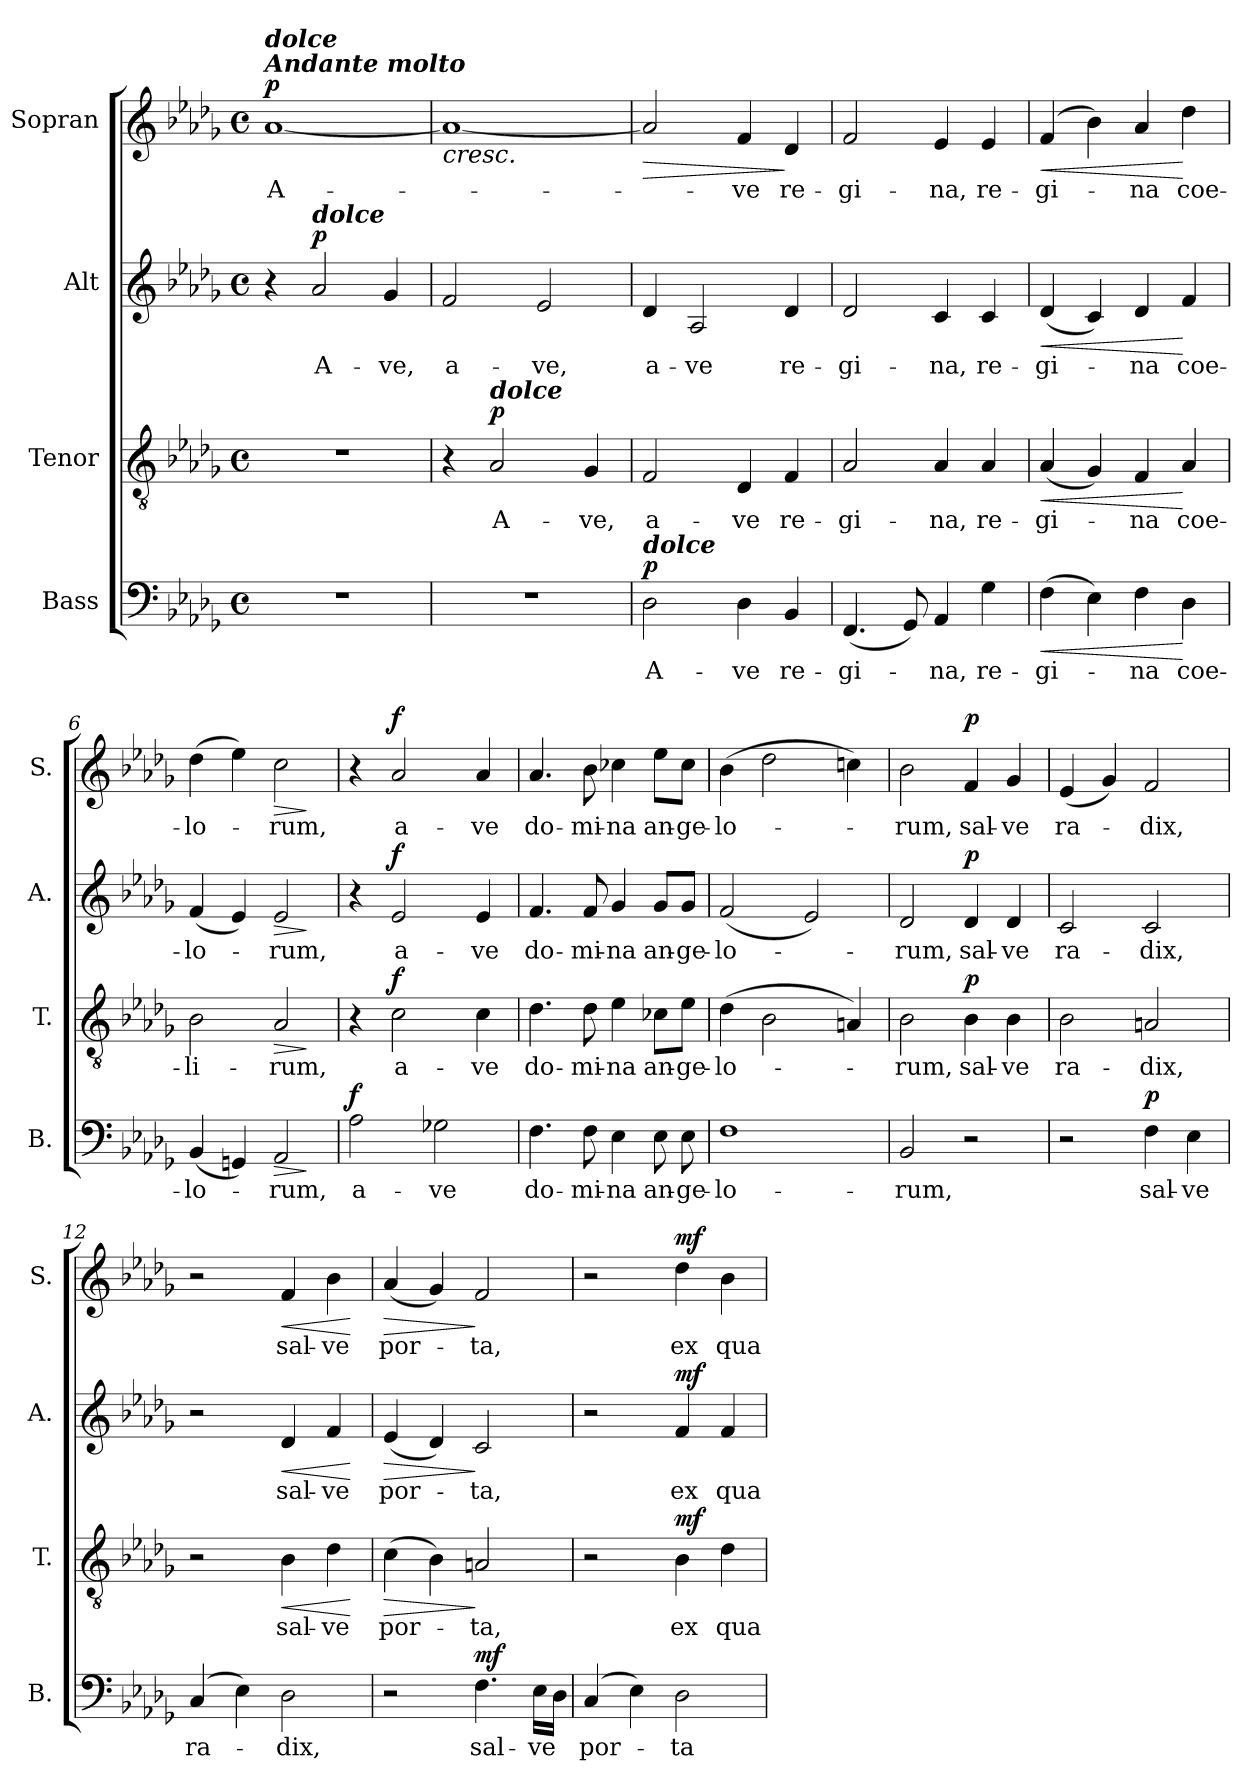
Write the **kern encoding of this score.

**kern	**text	**dynam	**kern	**text	**dynam	**kern	**text	**dynam	**kern	**text	**dynam
*part4	*part4	*part4	*part3	*part3	*part3	*part2	*part2	*part2	*part1	*part1	*part1
*staff4	*staff4	*staff4	*staff3	*staff3	*staff3	*staff2	*staff2	*staff2	*staff1	*staff1	*staff1
*I"Bass	*	*	*I"Tenor	*	*	*I"Alt	*	*	*I"Sopran	*	*
*I'B.	*	*	*I'T.	*	*	*I'A.	*	*	*I'S.	*	*
*clefF4	*	*	*clefGv2	*	*	*clefG2	*	*	*clefG2	*	*
*k[b-e-a-d-g-]	*	*	*k[b-e-a-d-g-]	*	*	*k[b-e-a-d-g-]	*	*	*k[b-e-a-d-g-]	*	*
*D-:	*	*	*D-:	*	*	*D-:	*	*	*D-:	*	*
*M4/4	*	*	*M4/4	*	*	*M4/4	*	*	*M4/4	*	*
*met(c)	*	*	*met(c)	*	*	*met(c)	*	*	*met(c)	*	*
=1	=1	=1	=1	=1	=1	=1	=1	=1	=1	=1	=1
!	!	!	!	!	!	!	!	!	!LO:TX:a:Bi:t=Andante molto	!	!
!	!	!	!	!	!	!	!	!	!LO:TX:a:Bi:t=dolce	!	!
!	!	!	!	!	!	!	!	!	!	!LO:LY:b	!LO:DY:a
1r	.	.	1r	.	.	4r	.	.	[1a-	A-	p
!	!	!	!	!	!	!LO:TX:a:Bi:t=dolce	!	!	!	!	!
!	!	!	!	!	!	!	!LO:LY:b	!LO:DY:a	!	!	!
.	.	.	.	.	.	2a-/	A-	p	.	.	.
!	!	!	!	!	!	!	!LO:LY:b	!	!	!	!
.	.	.	.	.	.	4g-/	-ve,	.	.	.	.
=2	=2	=2	=2	=2	=2	=2	=2	=2	=2	=2	=2
!	!	!	!	!	!	!	!LO:LY:b	!	!	!	!LO:HP:b
1r	.	.	4r	.	.	2f/	a-	.	1a-_	.	<
!	!	!	!LO:TX:a:Bi:t=dolce	!	!	!	!	!	!	!	!
!	!	!	!	!LO:LY:b	!LO:DY:a	!	!	!	!	!	!
.	.	.	2A-/	A-	p	.	.	.	.	.	.
!	!	!	!	!	!	!	!LO:LY:b	!	!	!	!
.	.	.	.	.	.	2e-/	-ve,	.	.	.	.
!	!	!	!	!LO:LY:b	!	!	!	!	!	!	!
.	.	.	4G-/	-ve,	.	.	.	.	.	.	.
=3	=3	=3	=3	=3	=3	=3	=3	=3	=3	=3	=3
!LO:TX:a:Bi:t=dolce	!	!	!	!	!	!	!	!	!	!	!
!	!LO:LY:b	!LO:DY:a	!	!LO:LY:b	!	!	!LO:LY:b	!	!	!	!LO:HP:b
2D-\	A-	p	2F/	a-	.	4d-/	a-	.	2a-/]	.	>
!	!	!	!	!	!	!	!LO:LY:b	!	!	!	!
.	.	.	.	.	.	2A-/	-ve	.	.	.	.
!	!LO:LY:b	!	!	!LO:LY:b	!	!	!	!	!	!LO:LY:b	!
4D-\	-ve	.	4D-/	-ve	.	.	.	.	4f/	-ve	[
!	!LO:LY:b	!	!	!LO:LY:b	!	!	!LO:LY:b	!	!	!LO:LY:b	!
4BB-/	re-	.	4F/	re-	.	4d-/	re-	.	4d-/	re-	]
=4	=4	=4	=4	=4	=4	=4	=4	=4	=4	=4	=4
!	!LO:LY:b	!	!	!LO:LY:b	!	!	!LO:LY:b	!	!	!LO:LY:b	!
(<4.FF/	-gi-	.	2A-/	-gi-	.	2d-/	-gi-	.	2f/	-gi-	.
8GG-/)	.	.	.	.	.	.	.	.	.	.	.
!	!LO:LY:b	!	!	!LO:LY:b	!	!	!LO:LY:b	!	!	!LO:LY:b	!
4AA-/	-na,	.	4A-/	-na,	.	4c/	-na,	.	4e-/	-na,	.
!	!LO:LY:b	!	!	!LO:LY:b	!	!	!LO:LY:b	!	!	!LO:LY:b	!
4G-\	re-	.	4A-/	re-	.	4c/	re-	.	4e-/	re-	.
=5	=5	=5	=5	=5	=5	=5	=5	=5	=5	=5	=5
!	!LO:LY:b	!LO:HP:b	!	!LO:LY:b	!LO:HP:b	!	!LO:LY:b	!LO:HP:b	!	!LO:LY:b	!LO:HP:b
(>4F\	-gi-	<	(<4A-/	-gi-	<	(<4d-/	-gi-	<	(4f/	-gi-	<
4E-\)	.	.	4G-/)	.	.	4c/)	.	.	4b-\)	.	.
!	!LO:LY:b	!	!	!LO:LY:b	!	!	!LO:LY:b	!	!	!LO:LY:b	!
4F\	-na	.	4F/	-na	.	4d-/	-na	.	4a-/	-na	.
!	!LO:LY:b	!	!	!LO:LY:b	!	!	!LO:LY:b	!	!	!LO:LY:b	!
4D-\	coe-	[	4A-/	coe-	[	4f/	coe-	[	4dd-\	coe-	[
!!LO:LB:g=z
=6	=6	=6	=6	=6	=6	=6	=6	=6	=6	=6	=6
!	!LO:LY:b	!	!	!LO:LY:b	!	!	!LO:LY:b	!	!	!LO:LY:b	!
(<4BB-/	-lo-	.	2B-\	-li-	.	(<4f/	-lo-	.	(>4dd-\	-lo-	.
4GGn/)	.	.	.	.	.	4e-/)	.	.	4ee-\)	.	.
!	!LO:LY:b	!LO:HP:b	!	!LO:LY:b	!LO:HP:b	!	!LO:LY:b	!LO:HP:b	!	!LO:LY:b	!LO:HP:b
2AA-/	-rum,	>	2A-/	-rum,	>	2e-/	-rum,	>	2cc\	-rum,	>
.	.	]	.	.	]	.	.	]	.	.	]
=7	=7	=7	=7	=7	=7	=7	=7	=7	=7	=7	=7
!	!LO:LY:b	!LO:DY:a	!	!	!	!	!	!	!	!	!
2A-\	a-	f	4r	.	.	4r	.	.	4r	.	.
!	!	!	!	!LO:LY:b	!LO:DY:a	!	!LO:LY:b	!LO:DY:a	!	!LO:LY:b	!LO:DY:a
.	.	.	2c\	a-	f	2e-/	a-	f	2a-/	a-	f
!	!LO:LY:b	!	!	!	!	!	!	!	!	!	!
2G-X\	-ve	.	.	.	.	.	.	.	.	.	.
!	!	!	!	!LO:LY:b	!	!	!LO:LY:b	!	!	!LO:LY:b	!
.	.	.	4c\	-ve	.	4e-/	-ve	.	4a-/	-ve	.
=8	=8	=8	=8	=8	=8	=8	=8	=8	=8	=8	=8
!	!LO:LY:b	!	!	!LO:LY:b	!	!	!LO:LY:b	!	!	!LO:LY:b	!
4.F\	do-	.	4.d-\	do-	.	4.f/	do-	.	4.a-/	do-	.
!	!LO:LY:b	!	!	!LO:LY:b	!	!	!LO:LY:b	!	!	!LO:LY:b	!
8F\	-mi-	.	8d-\	-mi-	.	8f/	-mi-	.	8b-\	-mi-	.
!	!LO:LY:b	!	!	!LO:LY:b	!	!	!LO:LY:b	!	!	!LO:LY:b	!
4E-\	-na	.	4e-\	-na	.	4g-/	-na	.	4cc-X\	-na	.
!	!LO:LY:b	!	!	!LO:LY:b	!	!	!LO:LY:b	!	!	!LO:LY:b	!
8E-\	an-	.	8c-X\L	an-	.	8g-/L	an-	.	8ee-\L	an-	.
!	!LO:LY:b	!	!	!LO:LY:b	!	!	!LO:LY:b	!	!	!LO:LY:b	!
8E-\	-ge-	.	8e-\J	-ge-	.	8g-/J	-ge-	.	8cc-\J	-ge-	.
=9	=9	=9	=9	=9	=9	=9	=9	=9	=9	=9	=9
!	!LO:LY:b	!	!	!LO:LY:b	!	!	!LO:LY:b	!	!	!LO:LY:b	!
1F	-lo-	.	(>4d-\	-lo-	.	(<2f/	-lo-	.	(>4b-\	-lo-	.
.	.	.	2B-\	.	.	.	.	.	2dd-\	.	.
.	.	.	.	.	.	2e-/)	.	.	.	.	.
.	.	.	4An/)	.	.	.	.	.	4ccn\)	.	.
=10	=10	=10	=10	=10	=10	=10	=10	=10	=10	=10	=10
!	!LO:LY:b	!	!	!LO:LY:b	!	!	!LO:LY:b	!	!	!LO:LY:b	!
2BB-/	-rum,	.	2B-\	-rum,	.	2d-/	-rum,	.	2b-\	-rum,	.
!	!	!	!	!LO:LY:b	!LO:DY:a	!	!LO:LY:b	!LO:DY:a	!	!LO:LY:b	!LO:DY:a
2r	.	.	4B-\	sal-	p	4d-/	sal-	p	4f/	sal-	p
!	!	!	!	!LO:LY:b	!	!	!LO:LY:b	!	!	!LO:LY:b	!
.	.	.	4B-\	-ve	.	4d-/	-ve	.	4g-/	-ve	.
=11	=11	=11	=11	=11	=11	=11	=11	=11	=11	=11	=11
!	!	!	!	!LO:LY:b	!	!	!LO:LY:b	!	!	!LO:LY:b	!
2r	.	.	2B-\	ra-	.	2c/	ra-	.	(<4e-/	ra-	.
.	.	.	.	.	.	.	.	.	4g-/)	.	.
!	!LO:LY:b	!LO:DY:a	!	!LO:LY:b	!	!	!LO:LY:b	!	!	!LO:LY:b	!
4F\	sal-	p	2An/	-dix,	.	2c/	-dix,	.	2f/	-dix,	.
!	!LO:LY:b	!	!	!	!	!	!	!	!	!	!
4E-\	-ve	.	.	.	.	.	.	.	.	.	.
!!LO:LB:g=z
=12	=12	=12	=12	=12	=12	=12	=12	=12	=12	=12	=12
!	!LO:LY:b	!	!	!	!	!	!	!	!	!	!
(4C/	ra-	.	2r	.	.	2r	.	.	2r	.	.
4E-\)	.	.	.	.	.	.	.	.	.	.	.
!	!LO:LY:b	!	!	!LO:LY:b	!LO:HP:b	!	!LO:LY:b	!LO:HP:b	!	!LO:LY:b	!LO:HP:b
2D-\	-dix,	.	4B-\	sal-	<	4d-/	sal-	<	4f/	sal-	<
!	!	!	!	!LO:LY:b	!	!	!LO:LY:b	!	!	!LO:LY:b	!
.	.	.	4d-\	-ve	.	4f/	-ve	.	4b-\	-ve	.
.	.	.	.	.	[	.	.	[	.	.	[
=13	=13	=13	=13	=13	=13	=13	=13	=13	=13	=13	=13
!	!	!	!	!LO:LY:b	!LO:HP:b	!	!LO:LY:b	!LO:HP:b	!	!LO:LY:b	!LO:HP:b
2r	.	.	(>4c\	por-	>	(<4e-/	por-	>	(<4a-/	por-	>
.	.	.	4B-\)	.	.	4d-/)	.	.	4g-/)	.	.
!	!LO:LY:b	!LO:DY:a	!	!LO:LY:b	!	!	!LO:LY:b	!	!	!LO:LY:b	!
4.F\	sal-	mf	2An/	-ta,	]	2c/	-ta,	]	2f/	-ta,	]
!	!LO:LY:b	!	!	!	!	!	!	!	!	!	!
16E-\LL	-ve	.	.	.	.	.	.	.	.	.	.
16D-\JJ	.	.	.	.	.	.	.	.	.	.	.
=14	=14	=14	=14	=14	=14	=14	=14	=14	=14	=14	=14
!	!LO:LY:b	!	!	!	!	!	!	!	!	!	!
(4C/	por-	.	2r	.	.	2r	.	.	2r	.	.
4E-\)	.	.	.	.	.	.	.	.	.	.	.
!	!LO:LY:b	!	!	!LO:LY:b	!LO:DY:a	!	!LO:LY:b	!LO:DY:a	!	!LO:LY:b	!LO:DY:a
2D-\	-ta	.	4B-\	ex	mf	4f/	ex	mf	4dd-\	ex	mf
!	!	!	!	!LO:LY:b	!	!	!LO:LY:b	!	!	!LO:LY:b	!
.	.	.	4d-\	qua	.	4f/	qua	.	4b-\	qua	.
=	=	=	=	=	=	=	=	=	=	=	=
*-	*-	*-	*-	*-	*-	*-	*-	*-	*-	*-	*-
